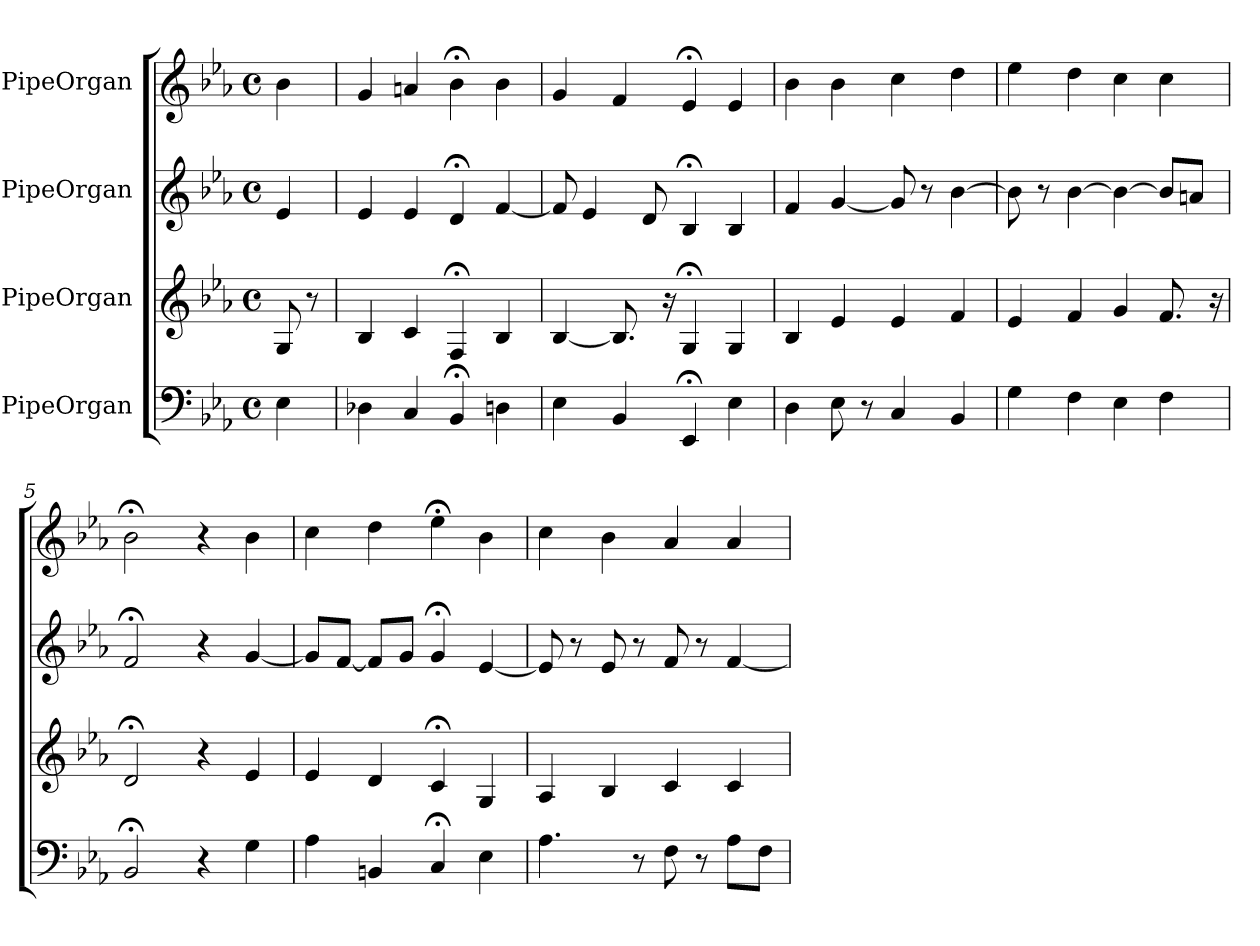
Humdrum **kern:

**kern	**kern	**kern	**kern
*part4	*part3	*part2	*part1
*staff4	*staff3	*staff2	*staff1
*I"PipeOrgan	*I"PipeOrgan	*I"PipeOrgan	*I"PipeOrgan
*k[b-e-a-]	*k[b-e-a-]	*k[b-e-a-]	*k[b-e-a-]
*E-:	*E-:	*E-:	*E-:
*M4/4	*M4/4	*M4/4	*M4/4
*met(c)	*met(c)	*met(c)	*met(c)
*MM60	*MM60	*MM60	*MM60
=	=	=	=
4E-	8G	4e-	4b-
.	8r	.	.
=1	=1	=1	=1
4D-X	4B-	4e-	4g
4C	4c	4e-	4an
4BB-;<	4F;<	4d;<	4b-;<
4Dn	4B-	[4f	4b-
=2	=2	=2	=2
4E-	[4B-	8f]	4g
.	.	4e-	.
4BB-	8.B-]	.	4f
.	.	8d	.
.	16r	.	.
4EE-;<	4G;<	4B-;<	4e-;<
4E-	4G	4B-	4e-
=3	=3	=3	=3
4D	4B-	4f	4b-
8E-	4e-	[4g	4b-
8r	.	.	.
4C	4e-	8g]	4cc
.	.	8r	.
4BB-	4f	[4b-	4dd
=4	=4	=4	=4
4G	4e-	8b-]	4ee-
.	.	8r	.
4F	4f	[4b-	4dd
4E-	4g	4b-_	4cc
4F	8.f	8b-L]	4cc
.	.	8anJ	.
.	16r	.	.
=5	=5	=5	=5
2BB-;<	2d;<	2f;<	2b-;<
4r	4r	4r	4r
4G	4e-	[4g	4b-
=6	=6	=6	=6
4A-	4e-	8gL]	4cc
.	.	[8fJ	.
4BBn	4d	8fL]	4dd
.	.	8gJ	.
4C;<	4c;<	4g;<	4ee-;<
4E-	4G	[4e-	4b-
=7	=7	=7	=7
4.A-	4A-	8e-]	4cc
.	.	8r	.
.	4B-	8e-	4b-
8r	.	8r	.
8F	4c	8f	4a-
8r	.	8r	.
8A-L	4c	[4f	4a-
8FJ	.	.	.
=	=	=	=
*-	*-	*-	*-
